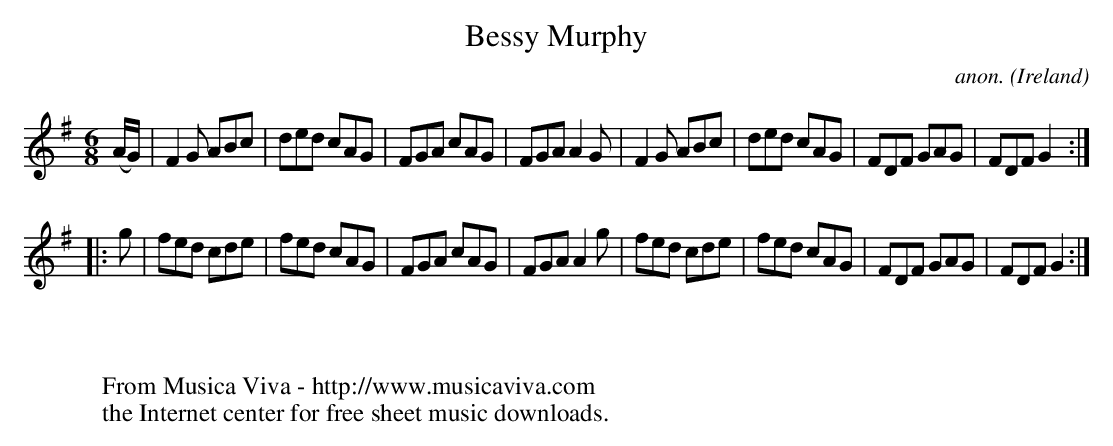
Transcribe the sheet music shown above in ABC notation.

X:1
T:Bessy Murphy
C:anon.
O:Ireland
M:6/8
L:1/8
K:G
(A/G/)|F2G ABc|ded cAG|FGA cAG|FGA A2G|F2G ABc|ded cAG|FDF GAG|FDF G2:|
|:g|fed cde|fed cAG|FGA cAG|FGA A2g|fed cde|fed cAG|FDF GAG|FDF G2:|
W:
W:
W:  From Musica Viva - http://www.musicaviva.com
W:  the Internet center for free sheet music downloads.
